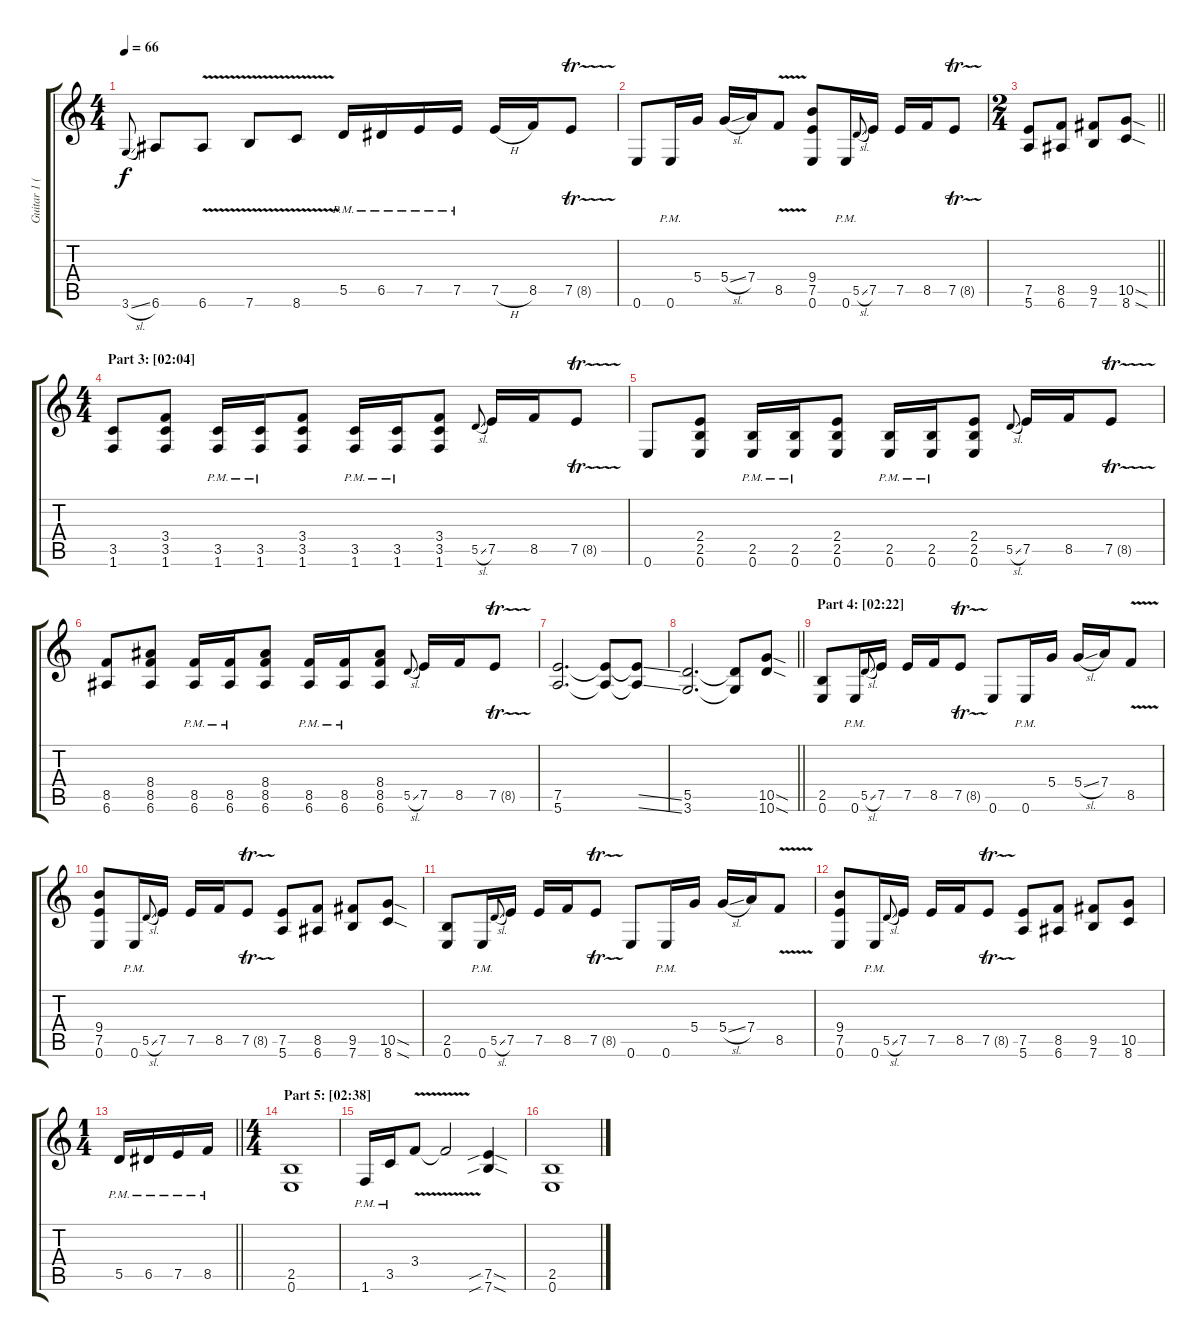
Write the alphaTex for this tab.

\track ("Guitar 1 (Distortion)" "Guitar 1 (") {instrument distortionguitar}
\staff {score tabs}
\tuning (E4 B3 G3 D3 A2 E2) {hide}
\ts (4 4)
\tempo 66
\clef g2
\ks c
3.6{sl}.8{gr onbeat dy f} 6.6.8 6.6{v}.8 7.6{v}.8 8.6{v}.8 5.5{pm}.16 6.5{pm}.16 7.5{pm}.16 7.5{pm}.16 7.5{h}.16 8.5.16 7.5{tr (8 64)}.8 |
0.6.8 0.6{pm}.16 5.4.16 5.4{sl}.16 7.4.16 8.5{v}.8 (9.4 7.5 0.6).8 0.6{pm}.16 5.5{sl}.8{gr onbeat} 7.5.16 7.5.16 8.5.16 7.5{tr (8 64)}.8 |
\ts (2 4)
\barLineRight lightlight
(7.5 5.6).8 (8.5 6.6).8 (9.5 7.6).8 (10.5{sod} 8.6{sod}).8 |
\ts (4 4)
\section ("" "Part 3: [02:04]")
(3.5 1.6).8 (3.4 3.5 1.6).8 (3.5{pm} 1.6{pm}).16 (3.5{pm} 1.6{pm}).16 (3.4 3.5 1.6).8 (3.5{pm} 1.6{pm}).16 (3.5{pm} 1.6{pm}).16 (3.4 3.5 1.6).8 5.5{sl}.8{gr onbeat} 7.5.16 8.5.16 7.5{tr (8 64)}.8 |
0.6.8 (2.4 2.5 0.6).8 (2.5{pm} 0.6{pm}).16 (2.5{pm} 0.6{pm}).16 (2.4 2.5 0.6).8 (2.5{pm} 0.6{pm}).16 (2.5{pm} 0.6{pm}).16 (2.4 2.5 0.6).8 5.5{sl}.8{gr onbeat} 7.5.16 8.5.16 7.5{tr (8 64)}.8 |
(8.5 6.6).8 (8.4 8.5 6.6).8 (8.5{pm} 6.6{pm}).16 (8.5{pm} 6.6{pm}).16 (8.4 8.5 6.6).8 (8.5{pm} 6.6{pm}).16 (8.5{pm} 6.6{pm}).16 (8.4 8.5 6.6).8 5.5{sl}.8{gr onbeat} 7.5.16 8.5.16 7.5{tr (8 64)}.8 |
(7.5 5.6).2{d} (7.5{t} 5.6{t}).8 (7.5{ss t} 5.6{ss t}).8 |
\barLineRight lightlight
(5.5 3.6).2{d} (5.5{t} 3.6{t}).8 (10.5{sod} 10.6{sod}).8 |
\section ("" "Part 4: [02:22]")
(2.5 0.6).8 0.6{pm}.16 5.5{sl}.8{gr onbeat} 7.5.16 7.5.16 8.5.16 7.5{tr (8 64)}.8 0.6.8 0.6{pm}.16 5.4.16 5.4{sl}.16 7.4.16 8.5{v}.8 |
(9.4 7.5 0.6).8 0.6{pm}.16 5.5{sl}.8{gr onbeat} 7.5.16 7.5.16 8.5.16 7.5{tr (8 64)}.8 (7.5 5.6).8 (8.5 6.6).8 (9.5 7.6).8 (10.5{sod} 8.6{sod}).8 |
(2.5 0.6).8 0.6{pm}.16 5.5{sl}.8{gr onbeat} 7.5.16 7.5.16 8.5.16 7.5{tr (8 64)}.8 0.6.8 0.6{pm}.16 5.4.16 5.4{sl}.16 7.4.16 8.5{v}.8 |
(9.4 7.5 0.6).8 0.6{pm}.16 5.5{sl}.8{gr onbeat} 7.5.16 7.5.16 8.5.16 7.5{tr (8 64)}.8 (7.5 5.6).8 (8.5 6.6).8 (9.5 7.6).8 (10.5 8.6).8 |
\ts (1 4)
\barLineRight lightlight
5.5{pm}.16 6.5{pm}.16 7.5{pm}.16 8.5{pm}.16 |
\ts (4 4)
\section ("" "Part 5: [02:38]")
(2.5 0.6).1 |
1.6{pm}.16 3.5{pm}.16 3.4{v}.8 3.4{t}.2 (7.5{sib sod} 7.6{sib sod}).4 |
(2.5 0.6).1
